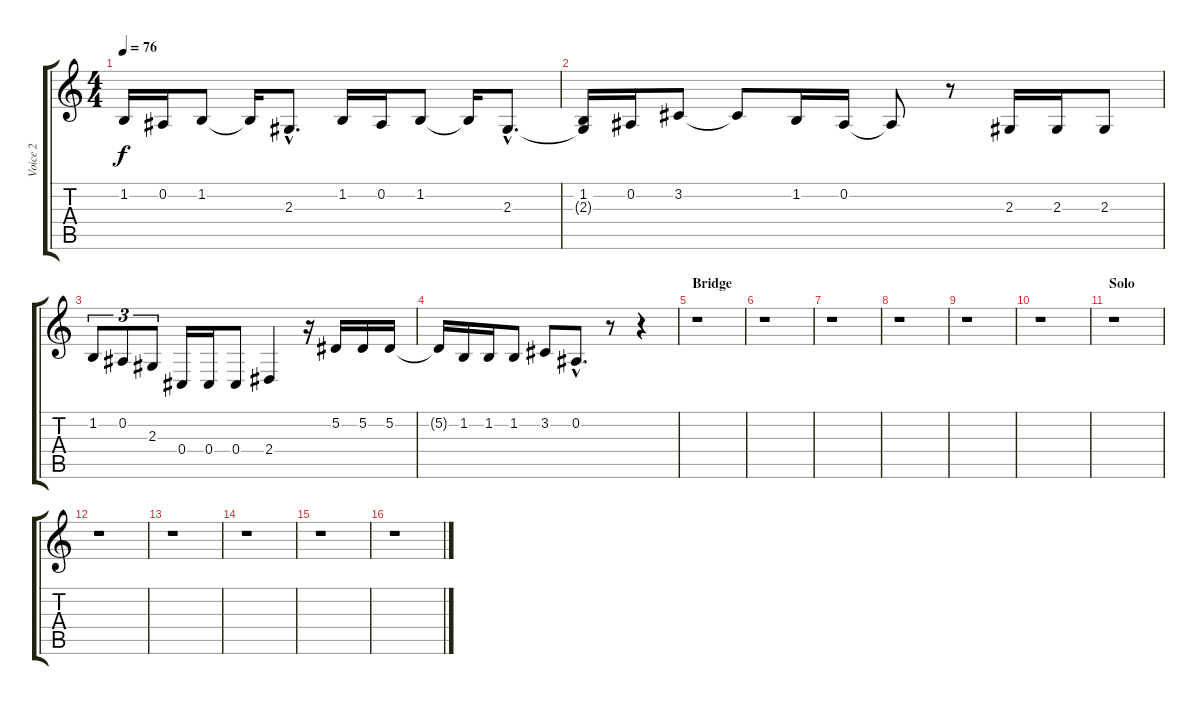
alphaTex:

\track ("Voice 2" "Voice 2") {instrument lead1square}
\staff {score tabs}
\tuning (Eb4 Bb3 Gb3 Db3 Ab2 Eb2) {hide}
\ts (4 4)
\tempo 76
\clef g2
\ks c
1.2.16{dy f} 0.2.16 1.2.8 1.2{t}.16 2.3{hac}.8{d} 1.2.16 0.2.16 1.2.8 1.2{t}.16 2.3{hac}.8{d} |
(1.2 2.3{t}).16 0.2.16 3.2.8 3.2{t}.8 1.2.16 0.2.16 0.2{t}.8 r.8 2.3.16 2.3.16 2.3.8 |
1.2.8{tu (3 2)} 0.2.8{tu (3 2)} 2.3.8{tu (3 2)} 0.4.16 0.4.16 0.4.8 2.4.4 r.16 5.2.16 5.2.16 5.2.16 |
5.2{t}.16 1.2.16 1.2.16 1.2.8 3.2.8 0.2{hac}.8{d} r.8 r.4 |
\section ("" "Bridge")
r.1 |
r.1 |
r.1 |
r.1 |
r.1 |
r.1 |
\section ("" "Solo")
r.1 |
r.1 |
r.1 |
r.1 |
r.1 |
r.1
